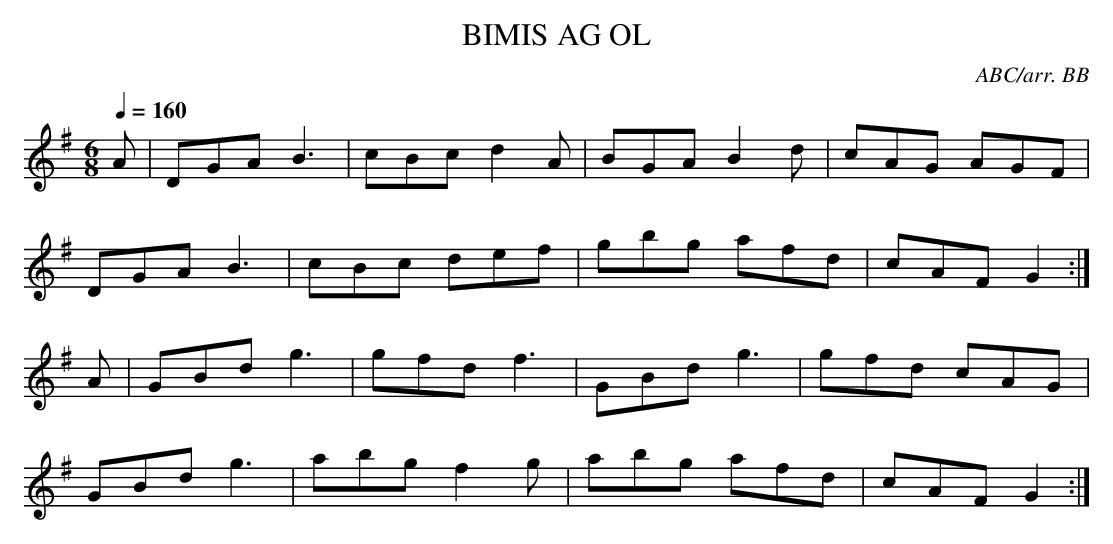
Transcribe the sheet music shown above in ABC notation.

X:1
T:BIMIS AG OL
C:ABC/arr. BB
Q:1/4=160
L:1/8
M:6/8
K:G
A|DGA B3|cBc d2A|BGA B2d|cAG AGF|
DGA B3|cBc def|gbg afd|cAF G2:|
A|GBd g3|gfd f3|GBd g3|gfd cAG|
GBd g3|abg f2g|abg afd|cAF G2:|
